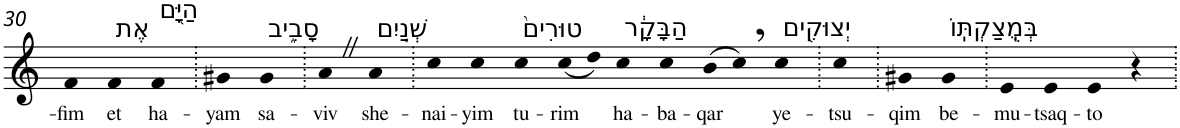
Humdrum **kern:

**kern	**text
*part1	*part1
*staff1	*staff1
*I"Piano	*
*I'Pno	*
!!LO:PB:g=z
*clefG2	*
*k[]	*
=30	=30
!	!LO:LY:b
4f	-fim
!LO:TX:a:t=אֶת	!
!	!LO:LY:b
4f	et
!LO:TX:a:t=הַיָּ֖ם	!
!	!LO:LY:b
4f	ha-
=31.	=31.
!	!LO:LY:b
4g#X	-yam
!LO:TX:a:t=סָבִ֑יב	!
!	!LO:LY:b
4g#	sa-
=32.	=32.
!	!LO:LY:b
4aZ	-viv
!LO:TX:a:t=שְׁנַ֤יִם	!
!	!LO:LY:b
4a	she-
=33.	=33.
!	!LO:LY:b
4cc	-nai-
!	!LO:LY:b
4cc	-yim
!LO:TX:a:t=טוּרִים֙	!
!	!LO:LY:b
4cc	tu-
!	!LO:LY:b
(<8cc	-rim
8dd)	.
!LO:TX:a:t=הַבָּקָ֔ר	!
!	!LO:LY:b
4cc	ha-
!	!LO:LY:b
4cc	-ba-
!	!LO:LY:b
(>8b	-qar
8cc,)	.
!LO:TX:a:t=יְצוּקִ֖ים	!
!	!LO:LY:b
4cc	ye-
=34.	=34.
!	!LO:LY:b
4cc	-tsu-
=35.	=35.
!	!LO:LY:b
4g#X	-qim
!LO:TX:a:t=בְּמֻֽצַקְתּֽוֹ	!
!	!LO:LY:b
4g#	be-
=36.	=36.
!	!LO:LY:b
4e	-mu-
!	!LO:LY:b
4e	-tsaq-
!	!LO:LY:b
4e	-to
4r	.
=.	=.
*-	*-
